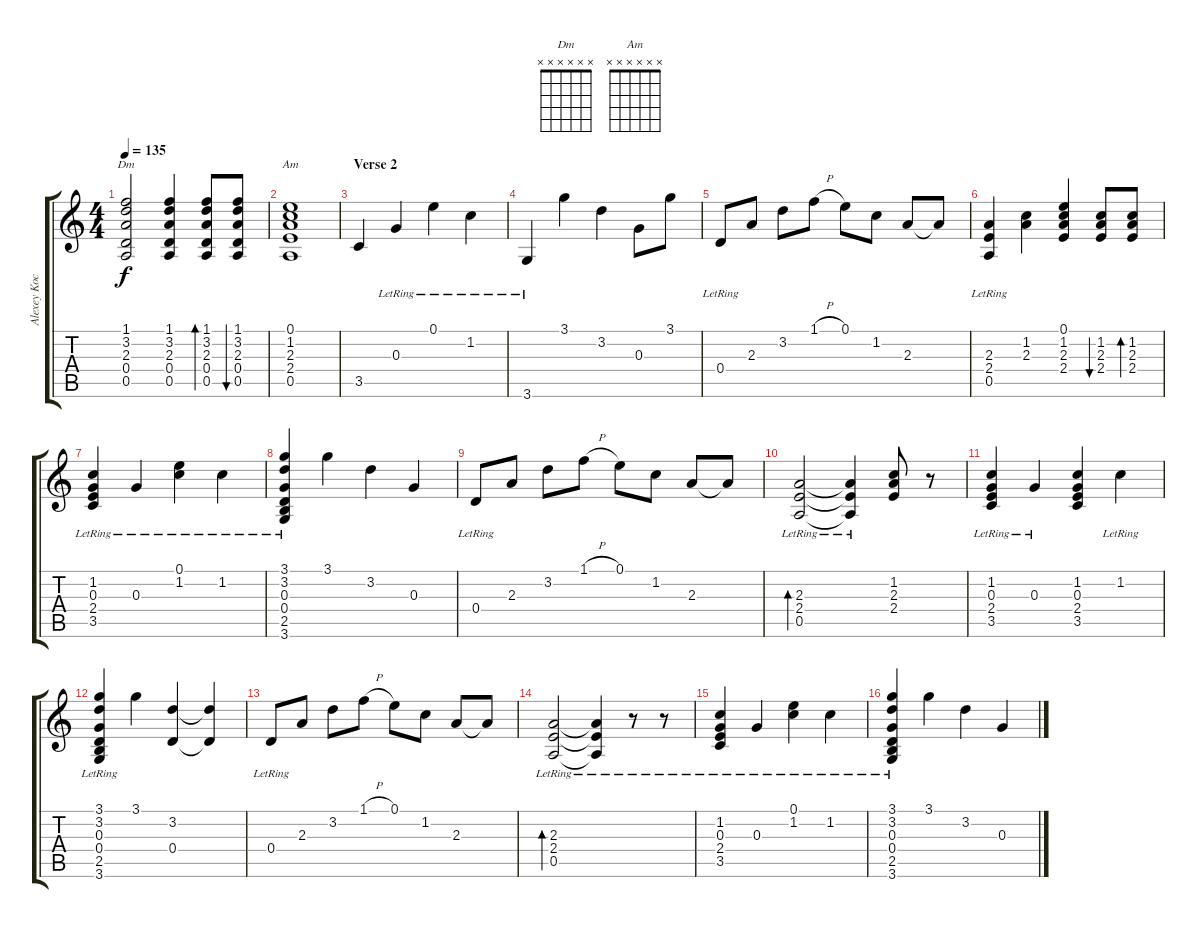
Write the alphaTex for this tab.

\track ("Alexey Kochergin" "Alexey Koc") {instrument acousticguitarnylon}
\staff {score tabs}
\tuning (E4 B3 G3 D3 A2 E2) {hide}
\chord ("Dm" x x x x x x)
\chord ("Am" x x x x x x)
\ts (4 4)
\tempo 135
\clef g2
\ks c
(1.1 3.2 2.3 0.4 0.5).2{ch "Dm" dy f} (1.1 3.2 2.3 0.4 0.5).4 (1.1 3.2 2.3 0.4 0.5).8{bd 60} (1.1 3.2 2.3 0.4 0.5).8{bu 60} |
(0.1 1.2 2.3 2.4 0.5).1{ch "Am"} |
\section ("" "Verse 2")
3.5.4{volume 13} 0.3{lr}.4 0.1{lr}.4 1.2{lr}.4 |
3.6{lr}.4 3.1.4 3.2.4 0.3.8 3.1.8 |
0.4{lr}.8 2.3.8 3.2.8 1.1{h}.8 0.1.8 1.2.8 2.3.8 2.3{t}.8 |
(2.3 2.4 0.5{lr}).4 (1.2 2.3).4 (0.1 1.2 2.3 2.4).4 (1.2 2.3 2.4).8{bu 60 volume 10} (1.2 2.3 2.4).8{bd 60} |
(1.2 0.3 2.4 3.5{lr}).4{volume 13} 0.3{lr}.4 (0.1{lr} 1.2).4 1.2{lr}.4 |
(3.1 3.2 0.3 0.4 2.5 3.6{lr}).4 3.1.4 3.2.4 0.3.4 |
0.4{lr}.8 2.3.8 3.2.8 1.1{h}.8 0.1.8 1.2.8 2.3.8 2.3{t}.8 |
(2.3 2.4 0.5{lr}).2{bd 120} (2.3{t} 2.4{t} 0.5{lr t}).4 (1.2 2.3 2.4).8 r.8 |
(1.2 0.3 2.4 3.5{lr}).4 0.3{lr}.4 (1.2 0.3 2.4 3.5).4 1.2{lr}.4 |
(3.1 3.2 0.3 0.4 2.5 3.6{lr}).4 3.1.4 (3.2 0.4).4 (3.2{t} 0.4{t}).4 |
0.4{lr}.8 2.3.8 3.2.8 1.1{h}.8 0.1.8 1.2.8 2.3.8 2.3{t}.8 |
(2.3 2.4 0.5{lr}).2{bd 120} (2.3{t} 2.4{t} 0.5{lr t}).4 r.8 r.8 |
(1.2 0.3 2.4 3.5{lr}).4 0.3{lr}.4 (0.1{lr} 1.2).4 1.2{lr}.4 |
(3.1 3.2 0.3 0.4 2.5 3.6{lr}).4 3.1.4 3.2.4 0.3.4
